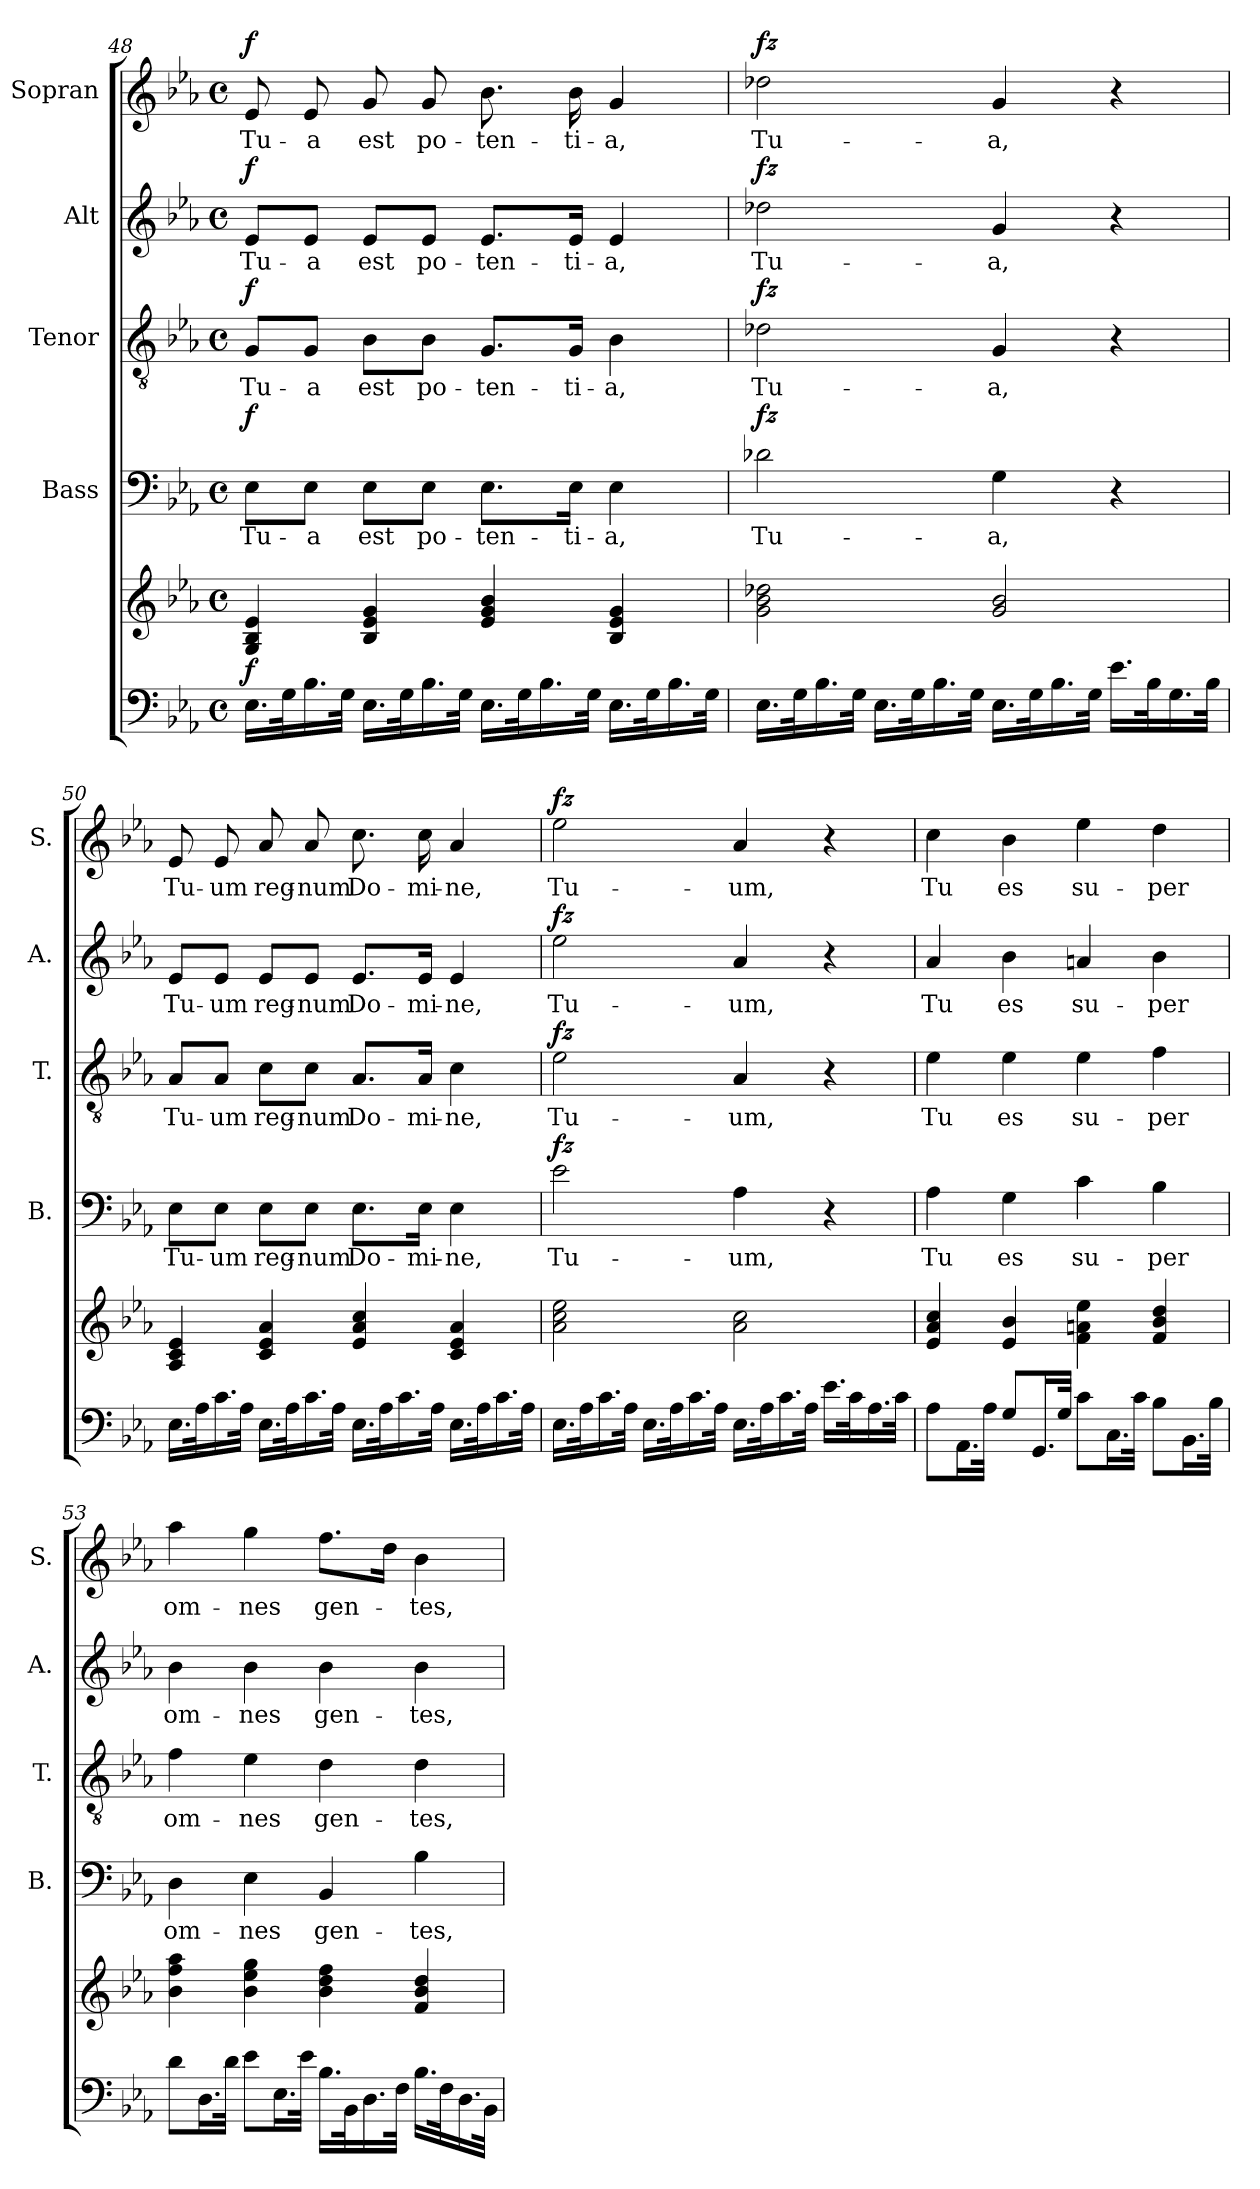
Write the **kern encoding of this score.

**kern	**kern	**dynam	**kern	**text	**dynam	**kern	**text	**dynam	**kern	**text	**dynam	**kern	**text	**dynam
*part5	*part5	*part5	*part4	*part4	*part4	*part3	*part3	*part3	*part2	*part2	*part2	*part1	*part1	*part1
*staff6	*staff5	*staff5/6	*staff4	*staff4	*staff4	*staff3	*staff3	*staff3	*staff2	*staff2	*staff2	*staff1	*staff1	*staff1
*	*	*	*I"Bass	*	*	*I"Tenor	*	*	*I"Alt	*	*	*I"Sopran	*	*
*	*	*	*I'B.	*	*	*I'T.	*	*	*I'A.	*	*	*I'S.	*	*
*clefF4	*clefG2	*	*clefF4	*	*	*clefGv2	*	*	*clefG2	*	*	*clefG2	*	*
*k[b-e-a-]	*k[b-e-a-]	*	*k[b-e-a-]	*	*	*k[b-e-a-]	*	*	*k[b-e-a-]	*	*	*k[b-e-a-]	*	*
*E-:	*E-:	*	*E-:	*	*	*E-:	*	*	*E-:	*	*	*E-:	*	*
*M4/4	*M4/4	*	*M4/4	*	*	*M4/4	*	*	*M4/4	*	*	*M4/4	*	*
*met(c)	*met(c)	*	*met(c)	*	*	*met(c)	*	*	*met(c)	*	*	*met(c)	*	*
=48	=48	=48	=48	=48	=48	=48	=48	=48	=48	=48	=48	=48	=48	=48
!	!	!LO:DY:b	!	!LO:LY:b	!LO:DY:a	!	!LO:LY:b	!LO:DY:a	!	!LO:LY:b	!LO:DY:a	!	!LO:LY:b	!LO:DY:a
16.E-\LL	4G/ 4B-/ 4e-/	f	8E-\L	Tu-	f	8G/L	Tu-	f	8e-/L	Tu-	f	8e-/	Tu-	f
32G\k	.	.	.	.	.	.	.	.	.	.	.	.	.	.
!	!	!	!	!LO:LY:b	!	!	!LO:LY:b	!	!	!LO:LY:b	!	!	!LO:LY:b	!
16.B-\	.	.	8E-\J	-a	.	8G/J	-a	.	8e-/J	-a	.	8e-/	-a	.
32G\JJk	.	.	.	.	.	.	.	.	.	.	.	.	.	.
!	!	!	!	!LO:LY:b	!	!	!LO:LY:b	!	!	!LO:LY:b	!	!	!LO:LY:b	!
16.E-\LL	4B-/ 4e-/ 4g/	.	8E-\L	est	.	8B-\L	est	.	8e-/L	est	.	8g/	est	.
32G\k	.	.	.	.	.	.	.	.	.	.	.	.	.	.
!	!	!	!	!LO:LY:b	!	!	!LO:LY:b	!	!	!LO:LY:b	!	!	!LO:LY:b	!
16.B-\	.	.	8E-\J	po-	.	8B-\J	po-	.	8e-/J	po-	.	8g/	po-	.
32G\JJk	.	.	.	.	.	.	.	.	.	.	.	.	.	.
!	!	!	!	!LO:LY:b	!	!	!LO:LY:b	!	!	!LO:LY:b	!	!	!LO:LY:b	!
16.E-\LL	4e-/ 4g/ 4b-/	.	8.E-\L	-ten-	.	8.G/L	-ten-	.	8.e-/L	-ten-	.	8.b-\	-ten-	.
32G\k	.	.	.	.	.	.	.	.	.	.	.	.	.	.
16.B-\	.	.	.	.	.	.	.	.	.	.	.	.	.	.
!	!	!	!	!LO:LY:b	!	!	!LO:LY:b	!	!	!LO:LY:b	!	!	!LO:LY:b	!
.	.	.	16E-\Jk	-ti-	.	16G/Jk	-ti-	.	16e-/Jk	-ti-	.	16b-\	-ti-	.
32G\JJk	.	.	.	.	.	.	.	.	.	.	.	.	.	.
!	!	!	!	!LO:LY:b	!	!	!LO:LY:b	!	!	!LO:LY:b	!	!	!LO:LY:b	!
16.E-\LL	4B-/ 4e-/ 4g/	.	4E-\	-a,	.	4B-\	-a,	.	4e-/	-a,	.	4g/	-a,	.
32G\k	.	.	.	.	.	.	.	.	.	.	.	.	.	.
16.B-\	.	.	.	.	.	.	.	.	.	.	.	.	.	.
32G\JJk	.	.	.	.	.	.	.	.	.	.	.	.	.	.
=49	=49	=49	=49	=49	=49	=49	=49	=49	=49	=49	=49	=49	=49	=49
!	!	!	!	!LO:LY:b	!LO:DY:b	!	!LO:LY:b	!LO:DY:a	!	!LO:LY:b	!LO:DY:a	!	!LO:LY:b	!LO:DY:a
16.E-\LL	2g\ 2b-\ 2dd-X\	.	2d-X\	Tu-	fz	2d-X\	Tu-	fz	2dd-X\	Tu-	fz	2dd-X\	Tu-	fz
32G\k	.	.	.	.	.	.	.	.	.	.	.	.	.	.
16.B-\	.	.	.	.	.	.	.	.	.	.	.	.	.	.
32G\JJk	.	.	.	.	.	.	.	.	.	.	.	.	.	.
16.E-\LL	.	.	.	.	.	.	.	.	.	.	.	.	.	.
32G\k	.	.	.	.	.	.	.	.	.	.	.	.	.	.
16.B-\	.	.	.	.	.	.	.	.	.	.	.	.	.	.
32G\JJk	.	.	.	.	.	.	.	.	.	.	.	.	.	.
!	!	!	!	!LO:LY:b	!	!	!LO:LY:b	!	!	!LO:LY:b	!	!	!LO:LY:b	!
16.E-\LL	2g/ 2b-/	.	4G\	-a,	.	4G/	-a,	.	4g/	-a,	.	4g/	-a,	.
32G\k	.	.	.	.	.	.	.	.	.	.	.	.	.	.
16.B-\	.	.	.	.	.	.	.	.	.	.	.	.	.	.
32G\JJk	.	.	.	.	.	.	.	.	.	.	.	.	.	.
16.e-\LL	.	.	4r	.	.	4r	.	.	4r	.	.	4r	.	.
32B-\k	.	.	.	.	.	.	.	.	.	.	.	.	.	.
16.G\	.	.	.	.	.	.	.	.	.	.	.	.	.	.
32B-\JJk	.	.	.	.	.	.	.	.	.	.	.	.	.	.
!!LO:LB:g=z
=50	=50	=50	=50	=50	=50	=50	=50	=50	=50	=50	=50	=50	=50	=50
!	!	!	!	!LO:LY:b	!	!	!LO:LY:b	!	!	!LO:LY:b	!	!	!LO:LY:b	!
16.E-\LL	4A-/ 4c/ 4e-/	.	8E-\L	Tu-	.	8A-/L	Tu-	.	8e-/L	Tu-	.	8e-/	Tu-	.
32A-\k	.	.	.	.	.	.	.	.	.	.	.	.	.	.
!	!	!	!	!LO:LY:b	!	!	!LO:LY:b	!	!	!LO:LY:b	!	!	!LO:LY:b	!
16.c\	.	.	8E-\J	-um	.	8A-/J	-um	.	8e-/J	-um	.	8e-/	-um	.
32A-\JJk	.	.	.	.	.	.	.	.	.	.	.	.	.	.
!	!	!	!	!LO:LY:b	!	!	!LO:LY:b	!	!	!LO:LY:b	!	!	!LO:LY:b	!
16.E-\LL	4c/ 4e-/ 4a-/	.	8E-\L	reg-	.	8c\L	reg-	.	8e-/L	reg-	.	8a-/	reg-	.
32A-\k	.	.	.	.	.	.	.	.	.	.	.	.	.	.
!	!	!	!	!LO:LY:b	!	!	!LO:LY:b	!	!	!LO:LY:b	!	!	!LO:LY:b	!
16.c\	.	.	8E-\J	-num	.	8c\J	-num	.	8e-/J	-num	.	8a-/	-num	.
32A-\JJk	.	.	.	.	.	.	.	.	.	.	.	.	.	.
!	!	!	!	!LO:LY:b	!	!	!LO:LY:b	!	!	!LO:LY:b	!	!	!LO:LY:b	!
16.E-\LL	4e-/ 4a-/ 4cc/	.	8.E-\L	Do-	.	8.A-/L	Do-	.	8.e-/L	Do-	.	8.cc\	Do-	.
32A-\k	.	.	.	.	.	.	.	.	.	.	.	.	.	.
16.c\	.	.	.	.	.	.	.	.	.	.	.	.	.	.
!	!	!	!	!LO:LY:b	!	!	!LO:LY:b	!	!	!LO:LY:b	!	!	!LO:LY:b	!
.	.	.	16E-\Jk	-mi-	.	16A-/Jk	-mi-	.	16e-/Jk	-mi-	.	16cc\	-mi-	.
32A-\JJk	.	.	.	.	.	.	.	.	.	.	.	.	.	.
!	!	!	!	!LO:LY:b	!	!	!LO:LY:b	!	!	!LO:LY:b	!	!	!LO:LY:b	!
16.E-\LL	4c/ 4e-/ 4a-/	.	4E-\	-ne,	.	4c\	-ne,	.	4e-/	-ne,	.	4a-/	-ne,	.
32A-\k	.	.	.	.	.	.	.	.	.	.	.	.	.	.
16.c\	.	.	.	.	.	.	.	.	.	.	.	.	.	.
32A-\JJk	.	.	.	.	.	.	.	.	.	.	.	.	.	.
=51	=51	=51	=51	=51	=51	=51	=51	=51	=51	=51	=51	=51	=51	=51
!	!	!	!	!LO:LY:b	!LO:DY:b	!	!LO:LY:b	!LO:DY:a	!	!LO:LY:b	!LO:DY:a	!	!LO:LY:b	!LO:DY:a
16.E-\LL	2a-\ 2cc\ 2ee-\	.	2e-\	Tu-	fz	2e-\	Tu-	fz	2ee-\	Tu-	fz	2ee-\	Tu-	fz
32A-\k	.	.	.	.	.	.	.	.	.	.	.	.	.	.
16.c\	.	.	.	.	.	.	.	.	.	.	.	.	.	.
32A-\JJk	.	.	.	.	.	.	.	.	.	.	.	.	.	.
16.E-\LL	.	.	.	.	.	.	.	.	.	.	.	.	.	.
32A-\k	.	.	.	.	.	.	.	.	.	.	.	.	.	.
16.c\	.	.	.	.	.	.	.	.	.	.	.	.	.	.
32A-\JJk	.	.	.	.	.	.	.	.	.	.	.	.	.	.
!	!	!	!	!LO:LY:b	!	!	!LO:LY:b	!	!	!LO:LY:b	!	!	!LO:LY:b	!
16.E-\LL	2a-\ 2cc\	.	4A-\	-um,	.	4A-/	-um,	.	4a-/	-um,	.	4a-/	-um,	.
32A-\k	.	.	.	.	.	.	.	.	.	.	.	.	.	.
16.c\	.	.	.	.	.	.	.	.	.	.	.	.	.	.
32A-\JJk	.	.	.	.	.	.	.	.	.	.	.	.	.	.
16.e-\LL	.	.	4r	.	.	4r	.	.	4r	.	.	4r	.	.
32c\k	.	.	.	.	.	.	.	.	.	.	.	.	.	.
16.A-\	.	.	.	.	.	.	.	.	.	.	.	.	.	.
32c\JJk	.	.	.	.	.	.	.	.	.	.	.	.	.	.
=52	=52	=52	=52	=52	=52	=52	=52	=52	=52	=52	=52	=52	=52	=52
!	!	!	!	!LO:LY:b	!	!	!LO:LY:b	!	!	!LO:LY:b	!	!	!LO:LY:b	!
8A-\L	4e-/ 4a-/ 4cc/	.	4A-\	Tu	.	4e-\	Tu	.	4a-/	Tu	.	4cc\	Tu	.
16.AA-\L	.	.	.	.	.	.	.	.	.	.	.	.	.	.
32A-\JJk	.	.	.	.	.	.	.	.	.	.	.	.	.	.
!	!	!	!	!LO:LY:b	!	!	!LO:LY:b	!	!	!LO:LY:b	!	!	!LO:LY:b	!
8G/L	4e-/ 4b-/	.	4G\	es	.	4e-\	es	.	4b-\	es	.	4b-\	es	.
16.GG/L	.	.	.	.	.	.	.	.	.	.	.	.	.	.
32G/JJk	.	.	.	.	.	.	.	.	.	.	.	.	.	.
!	!	!	!	!LO:LY:b	!	!	!LO:LY:b	!	!	!LO:LY:b	!	!	!LO:LY:b	!
8c\L	4f\ 4an\ 4ee-\	.	4c\	su-	.	4e-\	su-	.	4an/	su-	.	4ee-\	su-	.
16.C\L	.	.	.	.	.	.	.	.	.	.	.	.	.	.
32c\JJk	.	.	.	.	.	.	.	.	.	.	.	.	.	.
!	!	!	!	!LO:LY:b	!	!	!LO:LY:b	!	!	!LO:LY:b	!	!	!LO:LY:b	!
8B-\L	4f/ 4b-/ 4dd/	.	4B-\	-per	.	4f\	-per	.	4b-\	-per	.	4dd\	-per	.
16.BB-\L	.	.	.	.	.	.	.	.	.	.	.	.	.	.
32B-\JJk	.	.	.	.	.	.	.	.	.	.	.	.	.	.
!!LO:PB:g=z
=53	=53	=53	=53	=53	=53	=53	=53	=53	=53	=53	=53	=53	=53	=53
!	!	!	!	!LO:LY:b	!	!	!LO:LY:b	!	!	!LO:LY:b	!	!	!LO:LY:b	!
8d\L	4b-\ 4ff\ 4aa-\	.	4D\	om-	.	4f\	om-	.	4b-\	om-	.	4aa-\	om-	.
16.D\L	.	.	.	.	.	.	.	.	.	.	.	.	.	.
32d\JJk	.	.	.	.	.	.	.	.	.	.	.	.	.	.
!	!	!	!	!LO:LY:b	!	!	!LO:LY:b	!	!	!LO:LY:b	!	!	!LO:LY:b	!
8e-\L	4b-\ 4ee-\ 4gg\	.	4E-\	-nes	.	4e-\	-nes	.	4b-\	-nes	.	4gg\	-nes	.
16.E-\L	.	.	.	.	.	.	.	.	.	.	.	.	.	.
32e-\JJk	.	.	.	.	.	.	.	.	.	.	.	.	.	.
!	!	!	!	!LO:LY:b	!	!	!LO:LY:b	!	!	!LO:LY:b	!	!	!LO:LY:b	!
16.B-\LL	4b-\ 4dd\ 4ff\	.	4BB-/	gen-	.	4d\	gen-	.	4b-\	gen-	.	8.ff\L	gen-	.
32BB-\k	.	.	.	.	.	.	.	.	.	.	.	.	.	.
16.D\	.	.	.	.	.	.	.	.	.	.	.	.	.	.
.	.	.	.	.	.	.	.	.	.	.	.	16dd\Jk	.	.
32F\JJk	.	.	.	.	.	.	.	.	.	.	.	.	.	.
!	!	!	!	!LO:LY:b	!	!	!LO:LY:b	!	!	!LO:LY:b	!	!	!LO:LY:b	!
16.B-\LL	4f/ 4b-/ 4dd/	.	4B-\	-tes,	.	4d\	-tes,	.	4b-\	-tes,	.	4b-\	-tes,	.
32F\k	.	.	.	.	.	.	.	.	.	.	.	.	.	.
16.D\	.	.	.	.	.	.	.	.	.	.	.	.	.	.
32BB-\JJk	.	.	.	.	.	.	.	.	.	.	.	.	.	.
=	=	=	=	=	=	=	=	=	=	=	=	=	=	=
*-	*-	*-	*-	*-	*-	*-	*-	*-	*-	*-	*-	*-	*-	*-
